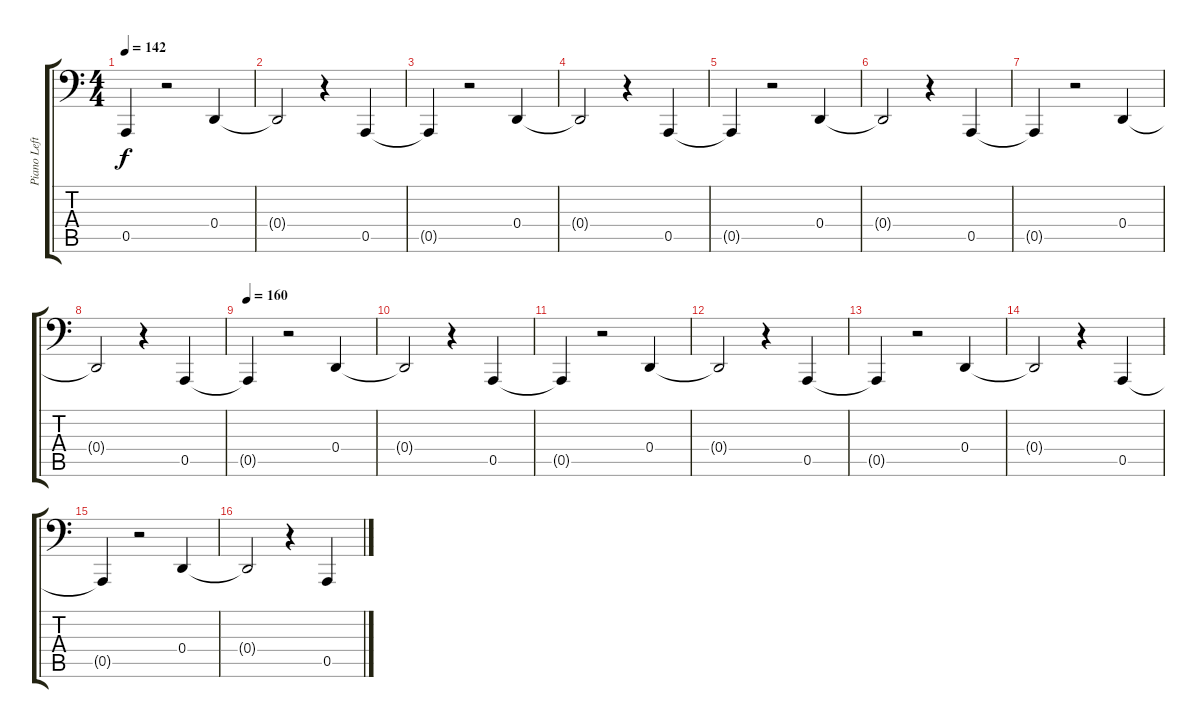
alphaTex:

\track ("Piano Left Hand" "Piano Left") {instrument acousticgrandpiano}
\staff {score tabs}
\tuning (E3 B2 G2 D2 A1 E1) {hide}
\ts (4 4)
\tempo 142
\clef f4
\ks c
0.5.4{dy f instrument acousticgrandpiano} r.2 0.4.4 |
0.4{t}.2 r.4 0.5.4 |
0.5{t}.4 r.2 0.4.4 |
0.4{t}.2 r.4 0.5.4 |
0.5{t}.4 r.2 0.4.4 |
0.4{t}.2 r.4 0.5.4 |
0.5{t}.4 r.2 0.4.4 |
0.4{t}.2 r.4 0.5.4 |
\tempo 160
0.5{t}.4 r.2 0.4.4 |
0.4{t}.2 r.4 0.5.4 |
0.5{t}.4 r.2 0.4.4 |
0.4{t}.2 r.4 0.5.4 |
0.5{t}.4 r.2 0.4.4 |
0.4{t}.2 r.4 0.5.4 |
0.5{t}.4 r.2 0.4.4 |
0.4{t}.2 r.4 0.5.4
